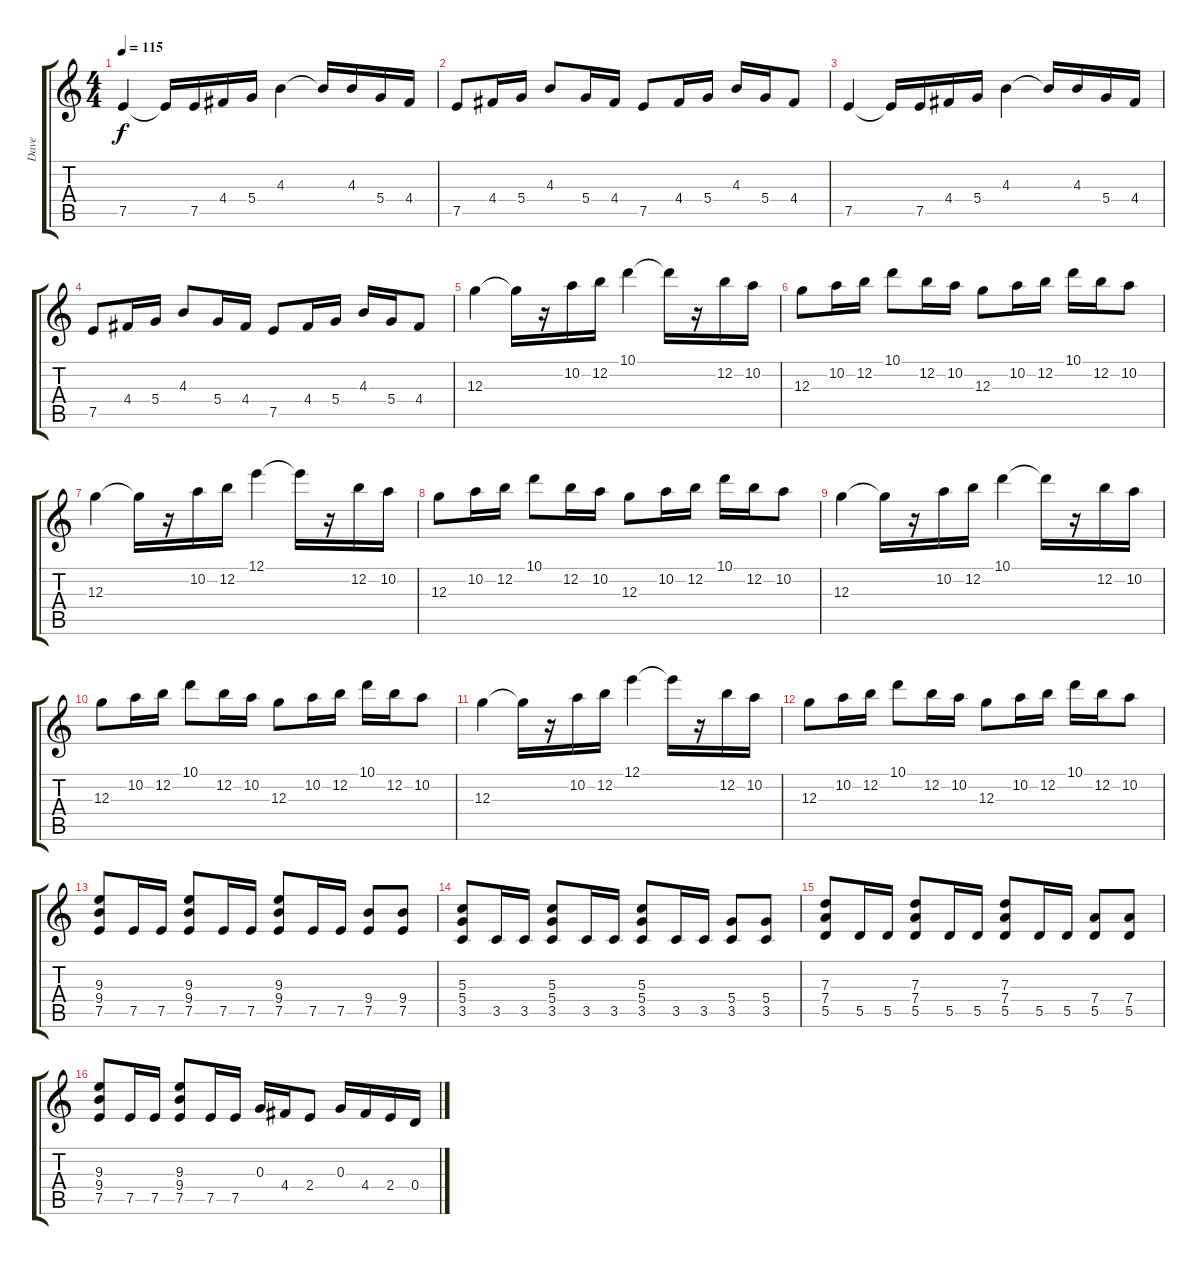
\track ("Dave" "Dave") {instrument distortionguitar}
\staff {score tabs}
\tuning (E4 B3 G3 D3 A2 E2) {hide}
\ts (4 4)
\tempo 115
\clef g2
\ks c
7.5.4{dy f} 7.5{t}.16 7.5.16 4.4.16 5.4.16 4.3.4 4.3{t}.16 4.3.16 5.4.16 4.4.16 |
7.5.8 4.4.16 5.4.16 4.3.8 5.4.16 4.4.16 7.5.8 4.4.16 5.4.16 4.3.16 5.4.16 4.4.8 |
7.5.4 7.5{t}.16 7.5.16 4.4.16 5.4.16 4.3.4 4.3{t}.16 4.3.16 5.4.16 4.4.16 |
7.5.8 4.4.16 5.4.16 4.3.8 5.4.16 4.4.16 7.5.8 4.4.16 5.4.16 4.3.16 5.4.16 4.4.8 |
12.3.4 12.3{t}.16 r.16 10.2.16 12.2.16 10.1.4 10.1{t}.16 r.16 12.2.16 10.2.16 |
12.3.8 10.2.16 12.2.16 10.1.8 12.2.16 10.2.16 12.3.8 10.2.16 12.2.16 10.1.16 12.2.16 10.2.8 |
12.3.4 12.3{t}.16 r.16 10.2.16 12.2.16 12.1.4 12.1{t}.16 r.16 12.2.16 10.2.16 |
12.3.8 10.2.16 12.2.16 10.1.8 12.2.16 10.2.16 12.3.8 10.2.16 12.2.16 10.1.16 12.2.16 10.2.8 |
12.3.4 12.3{t}.16 r.16 10.2.16 12.2.16 10.1.4 10.1{t}.16 r.16 12.2.16 10.2.16 |
12.3.8 10.2.16 12.2.16 10.1.8 12.2.16 10.2.16 12.3.8 10.2.16 12.2.16 10.1.16 12.2.16 10.2.8 |
12.3.4 12.3{t}.16 r.16 10.2.16 12.2.16 12.1.4 12.1{t}.16 r.16 12.2.16 10.2.16 |
12.3.8 10.2.16 12.2.16 10.1.8 12.2.16 10.2.16 12.3.8 10.2.16 12.2.16 10.1.16 12.2.16 10.2.8 |
(9.3 9.4 7.5).8 7.5.16 7.5.16 (9.3 9.4 7.5).8 7.5.16 7.5.16 (9.3 9.4 7.5).8 7.5.16 7.5.16 (9.4 7.5).8 (9.4 7.5).8 |
(5.3 5.4 3.5).8 3.5.16 3.5.16 (5.3 5.4 3.5).8 3.5.16 3.5.16 (5.3 5.4 3.5).8 3.5.16 3.5.16 (5.4 3.5).8 (5.4 3.5).8 |
(7.3 7.4 5.5).8 5.5.16 5.5.16 (7.3 7.4 5.5).8 5.5.16 5.5.16 (7.3 7.4 5.5).8 5.5.16 5.5.16 (7.4 5.5).8 (7.4 5.5).8 |
(9.3 9.4 7.5).8 7.5.16 7.5.16 (9.3 9.4 7.5).8 7.5.16 7.5.16 0.3.16 4.4.16 2.4.8 0.3.16 4.4.16 2.4.16 0.4.16
